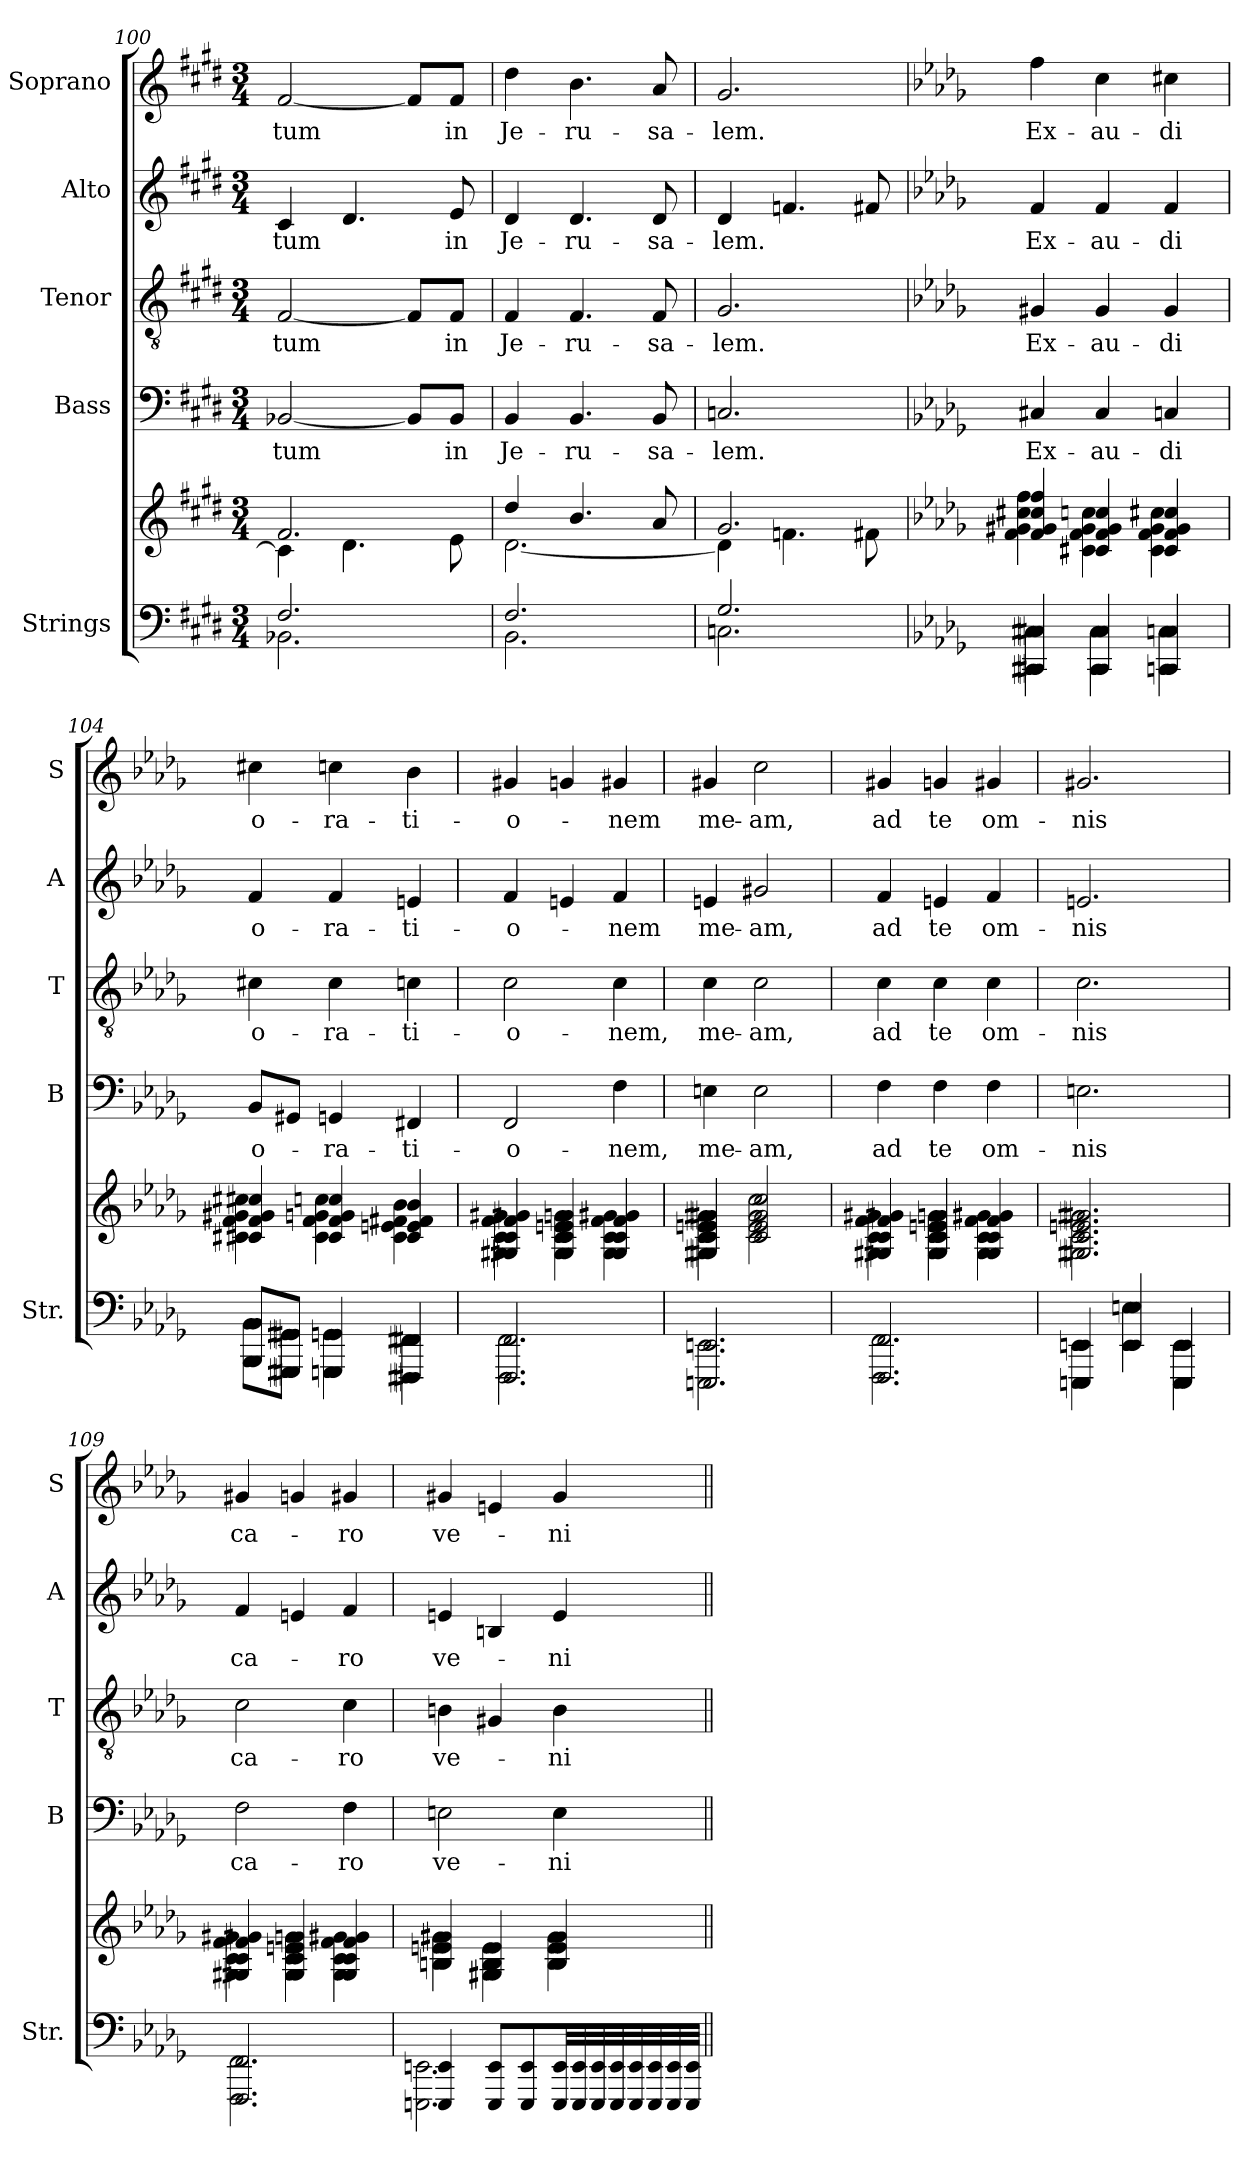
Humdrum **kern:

**kern	**kern	**kern	**text	**kern	**text	**kern	**text	**kern	**text
*part5	*part5	*part4	*part4	*part3	*part3	*part2	*part2	*part1	*part1
*staff6	*staff5	*staff4	*staff4	*staff3	*staff3	*staff2	*staff2	*staff1	*staff1
*I"Strings	*	*I"Bass	*	*I"Tenor	*	*I"Alto	*	*I"Soprano	*
*I'Str.	*	*I'B	*	*I'T	*	*I'A	*	*I'S	*
!!LO:PB:g=z
*clefF4	*clefG2	*clefF4	*	*clefGv2	*	*clefG2	*	*clefG2	*
*k[f#c#g#d#]	*k[f#c#g#d#]	*k[f#c#g#d#]	*	*k[f#c#g#d#]	*	*k[f#c#g#d#]	*	*k[f#c#g#d#]	*
*E:	*E:	*E:	*	*E:	*	*E:	*	*E:	*
*M3/4	*M3/4	*M3/4	*	*M3/4	*	*M3/4	*	*M3/4	*
=100	=100	=100	=100	=100	=100	=100	=100	=100	=100
*^	*^	*	*	*	*	*	*	*	*
!	!	!	!	!	!LO:LY:b	!	!LO:LY:b	!	!LO:LY:b	!	!LO:LY:b
2.F#/	2.BB-X\	2.f#/	4c#\]	[2BB-X/	-tum	[2F#/	-tum	4c#/	-tum	[2f#/	-tum
.	.	.	4.d#\	.	.	.	.	4.d#/	.	.	.
.	.	.	.	8BB-/L]	.	8F#/L]	.	.	.	8f#/L]	.
!	!	!	!	!	!LO:LY:b	!	!LO:LY:b	!	!LO:LY:b	!	!LO:LY:b
.	.	.	8e\	8BB-/J	in	8F#/J	in	8e/	in	8f#/J	in
=101	=101	=101	=101	=101	=101	=101	=101	=101	=101	=101	=101
!	!	!	!	!	!LO:LY:b	!	!LO:LY:b	!	!LO:LY:b	!	!LO:LY:b
2.F#/	2.BB\	4dd#/	[2.d#\	4BB/	Je-	4F#/	Je-	4d#/	Je-	4dd#\	Je-
!	!	!	!	!	!LO:LY:b	!	!LO:LY:b	!	!LO:LY:b	!	!LO:LY:b
.	.	4.b/	.	4.BB/	-ru-	4.F#/	-ru-	4.d#/	-ru-	4.b\	-ru-
!	!	!	!	!	!LO:LY:b	!	!LO:LY:b	!	!LO:LY:b	!	!LO:LY:b
.	.	8a/	.	8BB/	-sa-	8F#/	-sa-	8d#/	-sa-	8a/	-sa-
=102	=102	=102	=102	=102	=102	=102	=102	=102	=102	=102	=102
!	!	!	!	!	!LO:LY:b	!	!LO:LY:b	!	!LO:LY:b	!	!LO:LY:b
2.G#/	2.Cn\	2.g#/	4d#\]	2.Cn/	-lem.	2.G#/	-lem.	4d#/	-lem.	2.g#/	-lem.
.	.	.	4.fn\	.	.	.	.	4.fn/	.	.	.
.	.	.	8f#X\	.	.	.	.	8f#X/	.	.	.
=103	=103	=103	=103	=103	=103	=103	=103	=103	=103	=103	=103
*k[b-e-a-d-g-]	*	*k[b-e-a-d-g-]	*	*k[b-e-a-d-g-]	*	*k[b-e-a-d-g-]	*	*k[b-e-a-d-g-]	*	*k[b-e-a-d-g-]	*
*D-:	*	*D-:	*	*D-:	*	*D-:	*	*D-:	*	*D-:	*
!	!	!	!	!	!LO:LY:b	!	!LO:LY:b	!	!LO:LY:b	!	!LO:LY:b
4CC#X/ 4C#X/	4CC#\ 4C#\	4f/ 4g#X/ 4cc#X/ 4ff/	4f\ 4g#\ 4cc#\ 4ff\	4C#X/	Ex-	4G#X/	Ex-	4f/	Ex-	4ff\	Ex-
!	!	!	!	!	!LO:LY:b	!	!LO:LY:b	!	!LO:LY:b	!	!LO:LY:b
4CC#/ 4C#/	4CC#\ 4C#\	4c#X/ 4f/ 4g#/ 4ccn/	4c#\ 4f\ 4g#\ 4cc\	4C#/	-au-	4G#/	-au-	4f/	-au-	4cc\	-au-
!	!	!	!	!	!LO:LY:b	!	!LO:LY:b	!	!LO:LY:b	!	!LO:LY:b
4CCn/ 4Cn/	4CC\ 4C\	4c#/ 4f/ 4g#/ 4cc#X/	4c#\ 4f\ 4g#\ 4cc#\	4Cn/	-di	4G#/	-di	4f/	-di	4cc#X\	-di
!!LO:LB:g=z
=104	=104	=104	=104	=104	=104	=104	=104	=104	=104	=104	=104
!	!	!	!	!	!LO:LY:b	!	!LO:LY:b	!	!LO:LY:b	!	!LO:LY:b
8BBB-/ 8BB-/L	8BBB-\ 8BB-\L	4c#X/ 4f/ 4g#X/ 4cc#X/	4c#\ 4f\ 4g#\ 4cc#\	8BB-/L	o-	4c#X\	o-	4f/	o-	4cc#X\	o-
8GGG#X/ 8GG#X/J	8GGG#\ 8GG#\J	.	.	8GG#X/J	.	.	.	.	.	.	.
!	!	!	!	!	!LO:LY:b	!	!LO:LY:b	!	!LO:LY:b	!	!LO:LY:b
4GGGn/ 4GGn/	4GGG\ 4GG\	4c#/ 4f/ 4gn/ 4ccn/	4c#\ 4f\ 4g\ 4cc\	4GGn/	-ra-	4c#\	-ra-	4f/	-ra-	4ccn\	-ra-
!	!	!	!	!	!LO:LY:b	!	!LO:LY:b	!	!LO:LY:b	!	!LO:LY:b
4FFF#X/ 4FF#X/	4FFF#\ 4FF#\	4c#/ 4en/ 4f#X/ 4b-/	4c#\ 4e\ 4f#\ 4b-\	4FF#X/	-ti-	4cn\	-ti-	4en/	-ti-	4b-\	-ti-
=105	=105	=105	=105	=105	=105	=105	=105	=105	=105	=105	=105
!	!	!	!	!	!LO:LY:b	!	!LO:LY:b	!	!LO:LY:b	!	!LO:LY:b
2.FFF/ 2.FF/	2.FFF\ 2.FF\	4G#X/ 4c/ 4f/ 4g#X/	4G#\ 4c\ 4f\ 4g#\	2FF/	-o-	2c\	-o-	4f/	-o-	4g#X/	-o-
.	.	4G#/ 4c/ 4en/ 4gn/	4G#\ 4c\ 4e\ 4g\	.	.	.	.	4en/	.	4gn/	.
!	!	!	!	!	!LO:LY:b	!	!LO:LY:b	!	!LO:LY:b	!	!LO:LY:b
.	.	4G#/ 4c/ 4f/ 4g#X/	4G#\ 4c\ 4f\ 4g#\	4F\	-nem,	4c\	-nem,	4f/	-nem	4g#X/	-nem
=106	=106	=106	=106	=106	=106	=106	=106	=106	=106	=106	=106
!	!	!	!	!	!LO:LY:b	!	!LO:LY:b	!	!LO:LY:b	!	!LO:LY:b
2.EEEn/ 2.EEn/	2.EEE\ 2.EE\	4G#X/ 4c/ 4en/ 4g#X/	4G#\ 4c\ 4e\ 4g#\	4En\	me-	4c\	me-	4en/	me-	4g#X/	me-
!	!	!	!	!	!LO:LY:b	!	!LO:LY:b	!	!LO:LY:b	!	!LO:LY:b
.	.	2c/ 2e/ 2g#/ 2cc/	2c\ 2e\ 2g#\ 2cc\	2E\	-am,	2c\	-am,	2g#X/	-am,	2cc\	-am,
=107	=107	=107	=107	=107	=107	=107	=107	=107	=107	=107	=107
!	!	!	!	!	!LO:LY:b	!	!LO:LY:b	!	!LO:LY:b	!	!LO:LY:b
2.FFF/ 2.FF/	2.FFF\ 2.FF\	4G#X/ 4c/ 4f/ 4g#X/	4G#\ 4c\ 4f\ 4g#\	4F\	ad	4c\	ad	4f/	ad	4g#X/	ad
!	!	!	!	!	!LO:LY:b	!	!LO:LY:b	!	!LO:LY:b	!	!LO:LY:b
.	.	4G#/ 4c/ 4en/ 4gn/	4G#\ 4c\ 4e\ 4g\	4F\	te	4c\	te	4en/	te	4gn/	te
!	!	!	!	!	!LO:LY:b	!	!LO:LY:b	!	!LO:LY:b	!	!LO:LY:b
.	.	4G#/ 4c/ 4f/ 4g#X/	4G#\ 4c\ 4f\ 4g#\	4F\	om-	4c\	om-	4f/	om-	4g#X/	om-
!!LO:PB:g=z
=108	=108	=108	=108	=108	=108	=108	=108	=108	=108	=108	=108
!	!	!	!	!	!LO:LY:b	!	!LO:LY:b	!	!LO:LY:b	!	!LO:LY:b
4EEEn/ 4EEn/	4EEE\ 4EE\	2.G#X/ 2.c/ 2.en/ 2.g#X/	2.G#\ 2.c\ 2.e\ 2.g#\	2.En\	-nis	2.c\	-nis	2.en/	-nis	2.g#X/	-nis
4EE/ 4En/	4EE\ 4E\	.	.	.	.	.	.	.	.	.	.
4EEE/ 4EE/	4EEE\ 4EE\	.	.	.	.	.	.	.	.	.	.
=109	=109	=109	=109	=109	=109	=109	=109	=109	=109	=109	=109
!	!	!	!	!	!LO:LY:b	!	!LO:LY:b	!	!LO:LY:b	!	!LO:LY:b
2.FFF/ 2.FF/	2.FFF\ 2.FF\	4G#X/ 4c/ 4f/ 4g#X/	4G#\ 4c\ 4f\ 4g#\	2F\	ca-	2c\	ca-	4f/	ca-	4g#X/	ca-
.	.	4G#/ 4c/ 4en/ 4gn/	4G#\ 4c\ 4e\ 4g\	.	.	.	.	4en/	.	4gn/	.
!	!	!	!	!	!LO:LY:b	!	!LO:LY:b	!	!LO:LY:b	!	!LO:LY:b
.	.	4G#/ 4c/ 4f/ 4g#X/	4G#\ 4c\ 4f\ 4g#\	4F\	-ro	4c\	-ro	4f/	-ro	4g#X/	-ro
=110	=110	=110	=110	=110	=110	=110	=110	=110	=110	=110	=110
!	!	!	!	!	!LO:LY:b	!	!LO:LY:b	!	!LO:LY:b	!	!LO:LY:b
4EEEn/ 4EEn/	2.EEE\ 2.EE\	4Bn/ 4en/ 4g#X/	4B\ 4e\ 4g#\	2En\	ve-	4Bn\	ve-	4en/	ve-	4g#X/	ve-
8EEE/ 8EE/L	.	4G#X/ 4B/ 4e/	4G#\ 4B\ 4e\	.	.	4G#X/	.	4Bn/	.	4en/	.
8EEE/ 8EE/	.	.	.	.	.	.	.	.	.	.	.
!	!	!	!	!	!LO:LY:b	!	!LO:LY:b	!	!LO:LY:b	!	!LO:LY:b
32EEE/ 32EE/LL	.	4B/ 4e/ 4g#/	4B\ 4e\ 4g#\	4E\	-ni-	4B\	-ni-	4e/	-ni-	4g#/	-ni-
32EEE/ 32EE/	.	.	.	.	.	.	.	.	.	.	.
32EEE/ 32EE/	.	.	.	.	.	.	.	.	.	.	.
32EEE/ 32EE/	.	.	.	.	.	.	.	.	.	.	.
32EEE/ 32EE/	.	.	.	.	.	.	.	.	.	.	.
32EEE/ 32EE/	.	.	.	.	.	.	.	.	.	.	.
32EEE/ 32EE/	.	.	.	.	.	.	.	.	.	.	.
32EEE/ 32EE/JJJ	.	.	.	.	.	.	.	.	.	.	.
*v	*v	*	*	*	*	*	*	*	*	*	*
*	*v	*v	*	*	*	*	*	*	*	*
=||	=||	=||	=||	=||	=||	=||	=||	=||	=||
*-	*-	*-	*-	*-	*-	*-	*-	*-	*-
